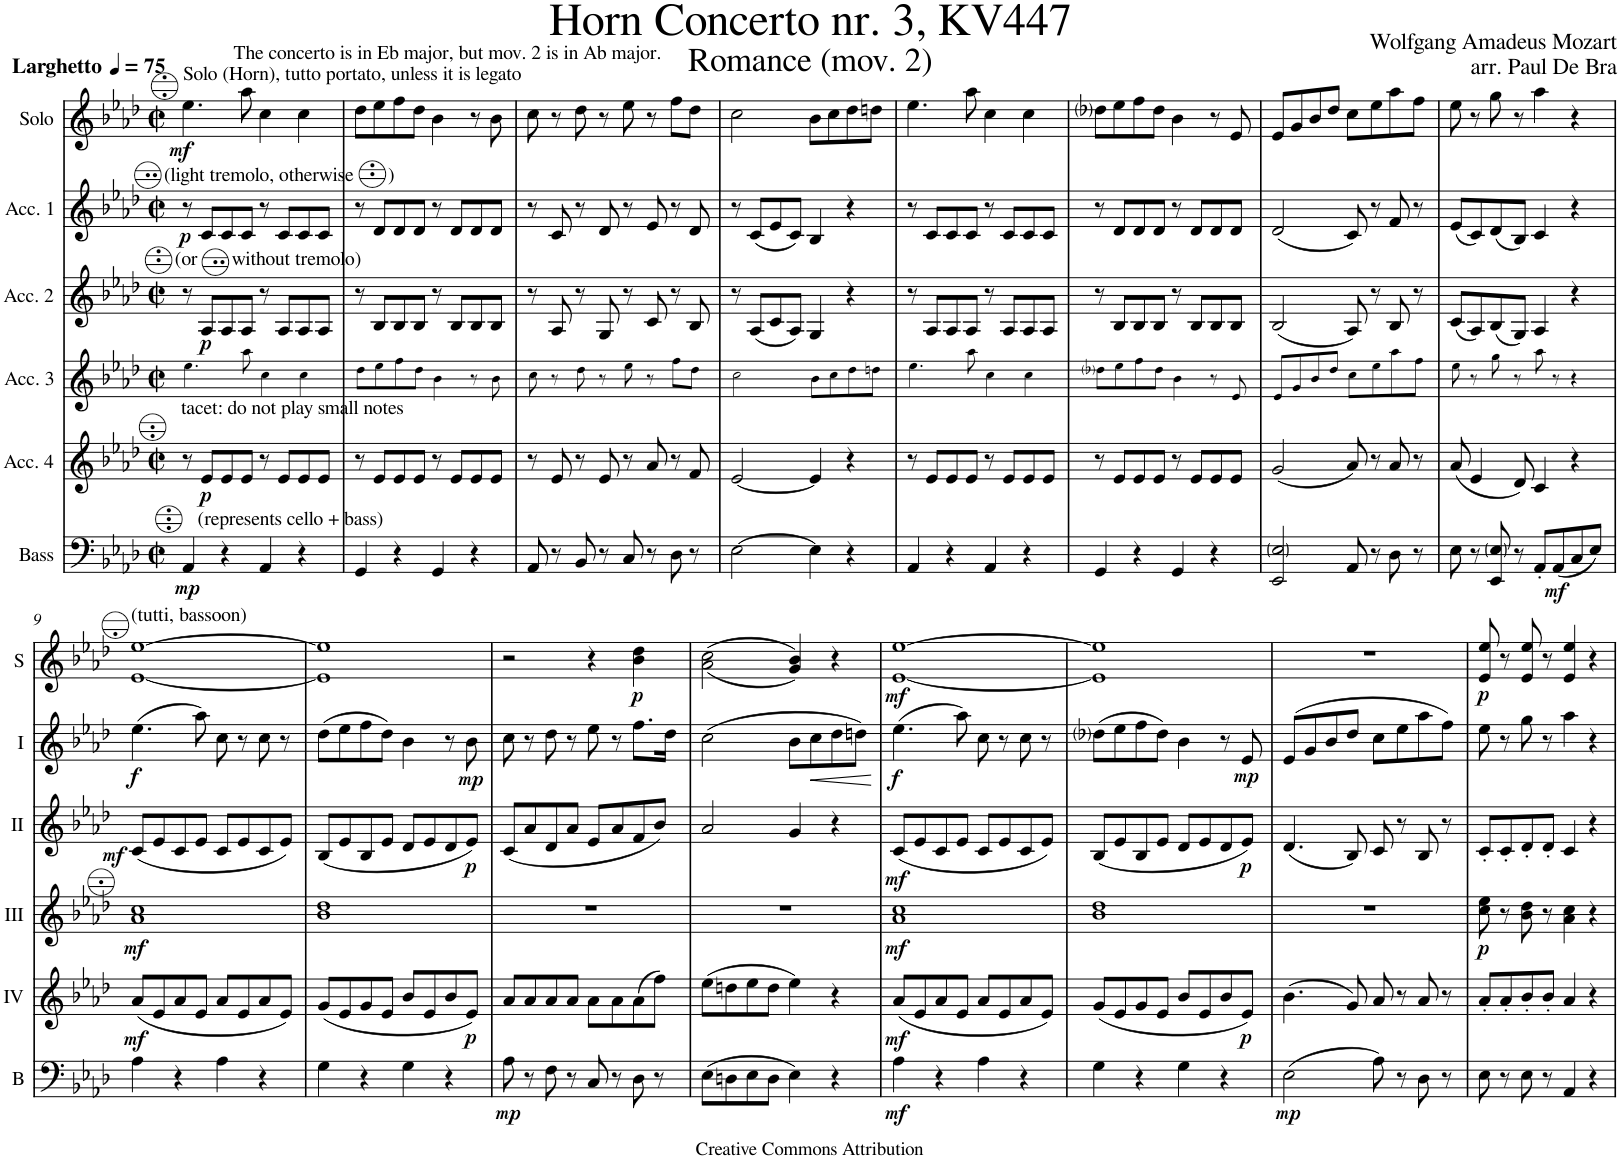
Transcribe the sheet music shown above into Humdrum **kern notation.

**kern	**dynam	**kern	**dynam	**kern	**dynam	**kern	**dynam	**kern	**dynam	**kern	**dynam
*part6	*part6	*part5	*part5	*part4	*part4	*part3	*part3	*part2	*part2	*part1	*part1
*staff6	*staff6	*staff5	*staff5	*staff4	*staff4	*staff3	*staff3	*staff2	*staff2	*staff1	*staff1
*I"Bass	*	*I"Acc. 4	*	*I"Acc. 3	*	*I"Acc. 2	*	*I"Acc. 1	*	*I"Solo	*
*I'B	*	*	*	*	*	*	*	*	*	*I'S	*
*clefF4	*	*clefG2	*	*clefG2	*	*clefG2	*	*clefG2	*	*clefG2	*
*Trd7c12	*	*Trd7c12	*	*	*	*	*	*	*	*Trd7c12	*
*k[b-e-a-d-]	*	*k[b-e-a-d-]	*	*k[b-e-a-d-]	*	*k[b-e-a-d-]	*	*k[b-e-a-d-]	*	*k[b-e-a-d-]	*
*M2/2	*	*M2/2	*	*M2/2	*	*M2/2	*	*M2/2	*	*M2/2	*
*met(c|)	*	*met(c|)	*	*met(c|)	*	*met(c|)	*	*met(c|)	*	*met(c|)	*
*MM75	*	*MM75	*	*MM75	*	*MM75	*	*MM75	*	*MM75	*
=1	=1	=1	=1	=1	=1	=1	=1	=1	=1	=1	=1
!	!	!	!	!	!	!	!	!	!	!LO:TX:a:B:t=Larghetto	!
!	!	!	!	!	!	!	!	!	!	!LO:TX:a:t=Solo (Horn), tutto portato, unless it is legato	!
!	!	!	!	!	!	!	!	!LO:TX:a:t=(light tremolo, otherwise       )	!	!	!
!	!	!	!	!	!	!LO:TX:a:t=(or       without tremolo)	!	!	!	!	!
!	!	!	!	!LO:TX:b:t=tacet&colon; do not play small notes	!	!	!	!	!	!	!
!LO:TX:a:t=(represents cello + bass)	!	!	!	!	!	!	!	!	!	!	!
!	!LO:DY:b	!	!	!	!	!	!	!	!	!	!LO:DY:b
*	*	*	*	*	*	*	*	*	*	*^	*
4AA-/	mp	8r	.	4.ee-\	.	8r	.	8r	.	4.ee-\	2..ryy	mf
!	!	!	!LO:DY:b	!	!	!	!LO:DY:b	!	!LO:DY:b	!	!	!
.	.	8e-/L	p	.	.	8A-/L	p	8c/L	p	.	.	.
4r	.	8e-/	.	.	.	8A-/	.	8c/	.	.	.	.
.	.	8e-/J	.	8aa-\	.	8A-/J	.	8c/J	.	8aa-\	.	.
4AA-/	.	8r	.	4cc\	.	8r	.	8r	.	4cc\	.	.
.	.	8e-/L	.	.	.	8A-/L	.	8c/L	.	.	.	.
4r	.	8e-/	.	4cc\	.	8A-/	.	8c/	.	4cc\	.	.
!	!	!	!	!	!	!	!	!	!	!	!LO:TX:a:t=The concerto is in Eb major, but mov. 2 is in Ab major.	!
.	.	8e-/J	.	.	.	8A-/J	.	8c/J	.	.	8ryy	.
*	*	*	*	*	*	*	*	*	*	*v	*v	*
=2	=2	=2	=2	=2	=2	=2	=2	=2	=2	=2	=2
4GG/	.	8r	.	8dd-\L	.	8r	.	8r	.	8dd-\L	.
.	.	8e-/L	.	8ee-\	.	8B-/L	.	8d-/L	.	8ee-\	.
4r	.	8e-/	.	8ff\	.	8B-/	.	8d-/	.	8ff\	.
.	.	8e-/J	.	8dd-\J	.	8B-/J	.	8d-/J	.	8dd-\J	.
4GG/	.	8r	.	4b-\	.	8r	.	8r	.	4b-\	.
.	.	8e-/L	.	.	.	8B-/L	.	8d-/L	.	.	.
4r	.	8e-/	.	8r	.	8B-/	.	8d-/	.	8r	.
.	.	8e-/J	.	8b-\	.	8B-/J	.	8d-/J	.	8b-\	.
=3	=3	=3	=3	=3	=3	=3	=3	=3	=3	=3	=3
8AA-/	.	8r	.	8cc\	.	8r	.	8r	.	8cc\	.
8r	.	8e-/	.	8r	.	8A-/	.	8c/	.	8r	.
8BB-/	.	8r	.	8dd-\	.	8r	.	8r	.	8dd-\	.
8r	.	8e-/	.	8r	.	8G/	.	8d-/	.	8r	.
8C/	.	8r	.	8ee-\	.	8r	.	8r	.	8ee-\	.
8r	.	8a-/	.	8r	.	8c/	.	8e-/	.	8r	.
8D-\	.	8r	.	8ff\L	.	8r	.	8r	.	8ff\L	.
8r	.	8f/	.	8dd-\J	.	8B-/	.	8d-/	.	8dd-\J	.
=4	=4	=4	=4	=4	=4	=4	=4	=4	=4	=4	=4
[2E-\	.	[2e-/	.	2cc\	.	8r	.	8r	.	2cc\	.
.	.	.	.	.	.	(8A-/L	.	(8c/L	.	.	.
.	.	.	.	.	.	8c/	.	8e-/	.	.	.
.	.	.	.	.	.	8A-/J)	.	8c/J)	.	.	.
4E-\]	.	4e-/]	.	8b-\L	.	4G/	.	4B-/	.	8b-\L	.
.	.	.	.	8cc\	.	.	.	.	.	8cc\	.
4r	.	4r	.	8dd-\	.	4r	.	4r	.	8dd-\	.
.	.	.	.	8ddn\J	.	.	.	.	.	8ddn\J	.
=5	=5	=5	=5	=5	=5	=5	=5	=5	=5	=5	=5
4AA-/	.	8r	.	4.ee-\	.	8r	.	8r	.	4.ee-\	.
.	.	8e-/L	.	.	.	8A-/L	.	8c/L	.	.	.
4r	.	8e-/	.	.	.	8A-/	.	8c/	.	.	.
.	.	8e-/J	.	8aa-\	.	8A-/J	.	8c/J	.	8aa-\	.
4AA-/	.	8r	.	4cc\	.	8r	.	8r	.	4cc\	.
.	.	8e-/L	.	.	.	8A-/L	.	8c/L	.	.	.
4r	.	8e-/	.	4cc\	.	8A-/	.	8c/	.	4cc\	.
.	.	8e-/J	.	.	.	8A-/J	.	8c/J	.	.	.
=6	=6	=6	=6	=6	=6	=6	=6	=6	=6	=6	=6
4GG/	.	8r	.	8dd-i\L	.	8r	.	8r	.	8dd-i\L	.
.	.	8e-/L	.	8ee-\	.	8B-/L	.	8d-/L	.	8ee-\	.
4r	.	8e-/	.	8ff\	.	8B-/	.	8d-/	.	8ff\	.
.	.	8e-/J	.	8dd-\J	.	8B-/J	.	8d-/J	.	8dd-\J	.
4GG/	.	8r	.	4b-\	.	8r	.	8r	.	4b-\	.
.	.	8e-/L	.	.	.	8B-/L	.	8d-/L	.	.	.
4r	.	8e-/	.	8r	.	8B-/	.	8d-/	.	8r	.
.	.	8e-/J	.	8e-/	.	8B-/J	.	8d-/J	.	8e-/	.
=7	=7	=7	=7	=7	=7	=7	=7	=7	=7	=7	=7
2EE-/ 2E-/	.	(2g/	.	8e-/L	.	(2B-/	.	(2d-/	.	8e-/L	.
.	.	.	.	8g/	.	.	.	.	.	8g/	.
.	.	.	.	8b-/	.	.	.	.	.	8b-/	.
.	.	.	.	8dd-/J	.	.	.	.	.	8dd-/J	.
8AA-/	.	8a-/)	.	8cc\L	.	8A-/)	.	8c/)	.	8cc\L	.
8r	.	8r	.	8ee-\	.	8r	.	8r	.	8ee-\	.
8D-\	.	8a-/	.	8aa-\	.	8B-/	.	8f/	.	8aa-\	.
8r	.	8r	.	8ff\J	.	8r	.	8r	.	8ff\J	.
=8	=8	=8	=8	=8	=8	=8	=8	=8	=8	=8	=8
8E-\	.	(8a-/	.	8ee-\	.	(8c/L	.	(8e-/L	.	8ee-\	.
8r	.	4e-/	.	8r	.	8A-/)	.	8c/)	.	8r	.
8EE-/ 8E-/	.	.	.	8gg\	.	(8B-/	.	(8d-/	.	8gg\	.
8r	.	8d-/)	.	8r	.	8G/J)	.	8B-/J)	.	8r	.
8AA-'/L	.	4c/	.	8aa-\	.	4A-/	.	4c/	.	4aa-\	.
!	!LO:DY:b	!	!	!	!	!	!	!	!	!	!
(8AA-/	mf	.	.	8r	.	.	.	.	.	.	.
8C/	.	4r	.	4r	.	4r	.	4r	.	4r	.
8E-/J)	.	.	.	.	.	.	.	.	.	.	.
!!LO:LB:g=z
=9	=9	=9	=9	=9	=9	=9	=9	=9	=9	=9	=9
!	!	!	!	!	!	!	!	!	!	!LO:TX:a:t=(tutti, bassoon)	!
!	!	!	!LO:DY:b	!	!LO:DY:b	!	!LO:DY:b	!	!LO:DY:b	!	!
4A-\	.	(8a-/L	mf	1a- 1cc	mf	(8c/L	mf	(4.ee-\	f	[1e- [1ee-	.
.	.	8e-/	.	.	.	8e-/	.	.	.	.	.
4r	.	8a-/	.	.	.	8c/	.	.	.	.	.
.	.	8e-/J	.	.	.	8e-/J	.	8aa-\)	.	.	.
4A-\	.	8a-/L	.	.	.	8c/L	.	8cc\	.	.	.
.	.	8e-/	.	.	.	8e-/	.	8r	.	.	.
4r	.	8a-/	.	.	.	8c/	.	8cc\	.	.	.
.	.	8e-/J)	.	.	.	8e-/J)	.	8r	.	.	.
=10	=10	=10	=10	=10	=10	=10	=10	=10	=10	=10	=10
4G\	.	(8g/L	.	1b- 1dd-	.	(8B-/L	.	(8dd-\L	.	1e-] 1ee-]	.
.	.	8e-/	.	.	.	8e-/	.	8ee-\	.	.	.
4r	.	8g/	.	.	.	8B-/	.	8ff\	.	.	.
.	.	8e-/J	.	.	.	8e-/J	.	8dd-\J)	.	.	.
4G\	.	8b-/L	.	.	.	8d-/L	.	4b-\	.	.	.
.	.	8e-/	.	.	.	8e-/	.	.	.	.	.
4r	.	8b-/	.	.	.	8d-/	.	8r	.	.	.
!	!	!	!LO:DY:b	!	!	!	!LO:DY:b	!	!LO:DY:b	!	!
.	.	8e-/J)	p	.	.	8e-/J)	p	8b-\	mp	.	.
=11	=11	=11	=11	=11	=11	=11	=11	=11	=11	=11	=11
!	!LO:DY:b	!	!	!	!	!	!	!	!	!	!
8A-\	mp	8a-/L	.	1r	.	(8c/L	.	8cc\	.	2r	.
8r	.	8a-/	.	.	.	8a-/	.	8r	.	.	.
8F\	.	8a-/	.	.	.	8d-/	.	8dd-\	.	.	.
8r	.	8a-/J	.	.	.	8a-/J	.	8r	.	.	.
8C/	.	8a-\L	.	.	.	8e-/L	.	8ee-\	.	4r	.
8r	.	8a-\	.	.	.	8a-/	.	8r	.	.	.
!	!	!	!	!	!	!	!	!	!	!	!LO:DY:b
8D-\	.	(8a-\	.	.	.	8f/	.	8.ff\L	.	4b-\ 4dd-\	p
8r	.	8ff\J)	.	.	.	8b-/J)	.	.	.	.	.
.	.	.	.	.	.	.	.	16dd-\Jk	.	.	.
=12	=12	=12	=12	=12	=12	=12	=12	=12	=12	=12	=12
(8E-\L	.	(8ee-\L	.	1r	.	2a-/	.	(2cc\	.	((<2a-\ 2cc\	.
8Dn\	.	8ddn\	.	.	.	.	.	.	.	.	.
8E-\	.	8ee-\	.	.	.	.	.	.	.	.	.
8D\J	.	8dd\J	.	.	.	.	.	.	.	.	.
4E-\)	.	4ee-\)	.	.	.	4g/	.	8b-\L	.	4g/ 4b-/))	.
!	!	!	!	!	!	!	!	!	!LO:HP:b	!	!
.	.	.	.	.	.	.	.	8cc\	<	.	.
4r	.	4r	.	.	.	4r	.	8dd-\	.	4r	.
.	.	.	.	.	.	.	.	8ddn\J)	.	.	.
.	.	.	.	.	.	.	.	.	[	.	.
=13	=13	=13	=13	=13	=13	=13	=13	=13	=13	=13	=13
!	!LO:DY:b	!	!LO:DY:b	!	!LO:DY:b	!	!LO:DY:b	!	!LO:DY:b	!	!LO:DY:b
4A-\	mf	(8a-/L	mf	1a- 1cc	mf	(8c/L	mf	(4.ee-\	f	[1e- [1ee-	mf
.	.	8e-/	.	.	.	8e-/	.	.	.	.	.
4r	.	8a-/	.	.	.	8c/	.	.	.	.	.
.	.	8e-/J	.	.	.	8e-/J	.	8aa-\)	.	.	.
4A-\	.	8a-/L	.	.	.	8c/L	.	8cc\	.	.	.
.	.	8e-/	.	.	.	8e-/	.	8r	.	.	.
4r	.	8a-/	.	.	.	8c/	.	8cc\	.	.	.
.	.	8e-/J)	.	.	.	8e-/J)	.	8r	.	.	.
=14	=14	=14	=14	=14	=14	=14	=14	=14	=14	=14	=14
4G\	.	(8g/L	.	1b- 1dd-	.	(8B-/L	.	(8dd-i\L	.	1e-] 1ee-]	.
.	.	8e-/	.	.	.	8e-/	.	8ee-\	.	.	.
4r	.	8g/	.	.	.	8B-/	.	8ff\	.	.	.
.	.	8e-/J	.	.	.	8e-/J	.	8dd-\J)	.	.	.
4G\	.	8b-/L	.	.	.	8d-/L	.	4b-\	.	.	.
.	.	8e-/	.	.	.	8e-/	.	.	.	.	.
4r	.	8b-/	.	.	.	8d-/	.	8r	.	.	.
!	!	!	!LO:DY:b	!	!	!	!LO:DY:b	!	!LO:DY:b	!	!
.	.	8e-/J)	p	.	.	8e-/J)	p	8e-/	mp	.	.
=15	=15	=15	=15	=15	=15	=15	=15	=15	=15	=15	=15
!	!LO:DY:b	!	!	!	!	!	!	!	!	!	!
(2E-\	mp	(4.b-\	.	1r	.	(4.d-/	.	(8e-/L	.	1r	.
.	.	.	.	.	.	.	.	8g/	.	.	.
.	.	.	.	.	.	.	.	8b-/	.	.	.
.	.	8g/)	.	.	.	8B-/)	.	8dd-/J	.	.	.
8A-\)	.	8a-/	.	.	.	8c/	.	8cc\L	.	.	.
8r	.	8r	.	.	.	8r	.	8ee-\	.	.	.
8D-\	.	8a-/	.	.	.	8B-/	.	8aa-\	.	.	.
8r	.	8r	.	.	.	8r	.	8ff\J)	.	.	.
=16	=16	=16	=16	=16	=16	=16	=16	=16	=16	=16	=16
!	!	!	!	!	!LO:DY:b	!	!	!	!	!	!LO:DY:b
8E-\	.	8a-'/L	.	8cc\ 8ee-\	p	8c'/L	.	8ee-\	.	8e-/ 8ee-/	p
8r	.	8a-'/	.	8r	.	8c'/	.	8r	.	8r	.
8E-\	.	8b-'/	.	8b-\ 8dd-\	.	8d-'/	.	8gg\	.	8e-/ 8ee-/	.
8r	.	8b-'/J	.	8r	.	8d-'/J	.	8r	.	8r	.
4AA-/	.	4a-/	.	4a-\ 4cc\	.	4c/	.	4aa-\	.	4e-/ 4ee-/	.
4r	.	4r	.	4r	.	4r	.	4r	.	4r	.
=	=	=	=	=	=	=	=	=	=	=	=
*-	*-	*-	*-	*-	*-	*-	*-	*-	*-	*-	*-
